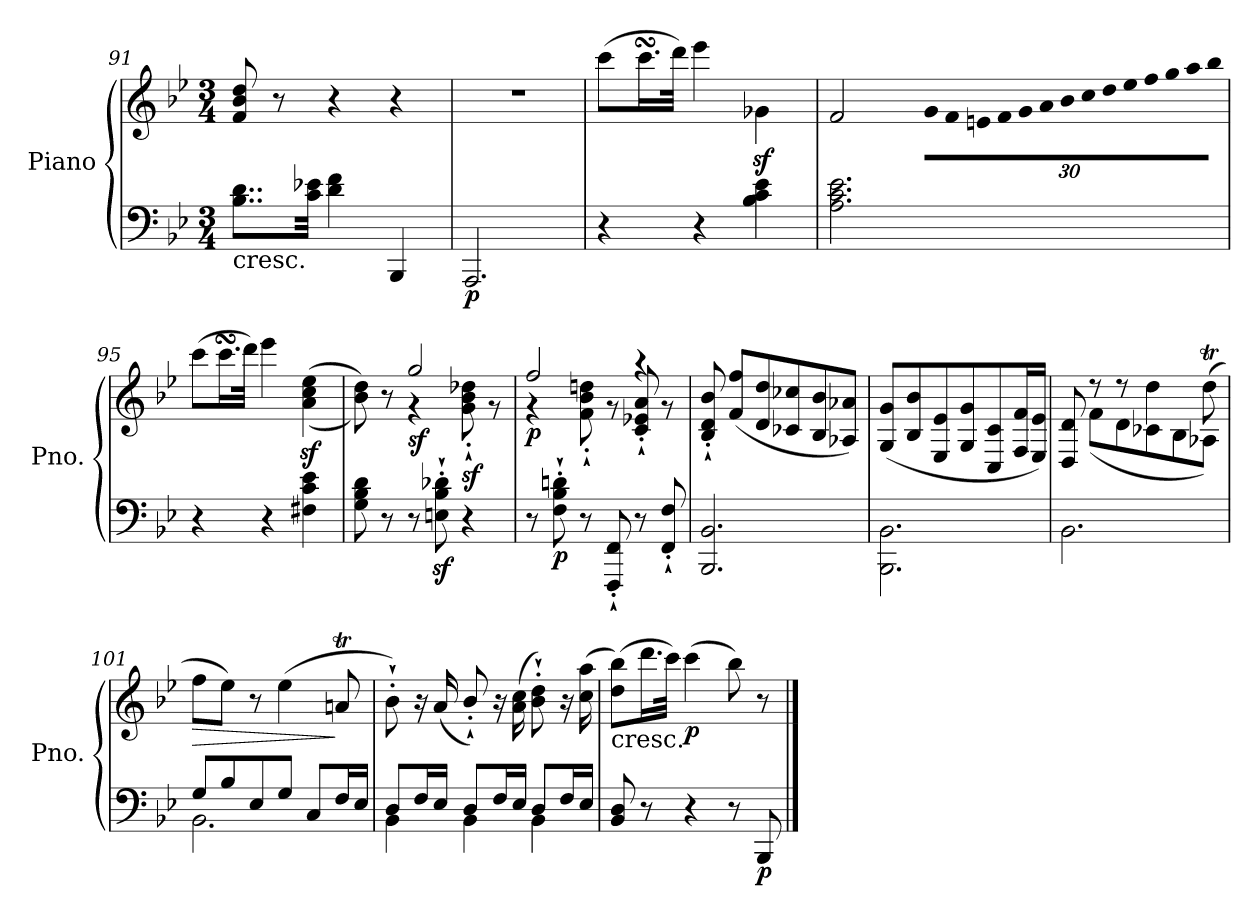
**kern	**kern	**dynam
*part1	*part1	*part1
*staff2	*staff1	*staff1/2
*I"Piano	*	*
*I'Pno.	*	*
*clefF4	*clefG2	*
*k[b-e-]	*k[b-e-]	*
*B-:	*B-:	*
*M3/4	*M3/4	*
=91	=91	=91
!LO:TX:b:t=cresc.	!	!
8..B-\ 8..d\L	8f/ 8b-/ 8dd/	.
.	8r	.
32c\ 32e-X\Jkk	.	.
4d\ 4f\	4r	.
4BBB-/	4r	.
=92	=92	=92
!	!	!LO:DY:b=2
2.AAA/	2.r	p
=93	=93	=93
4r	(<8ccc\L	.
.	16.cccsSSS\L	.
.	32ddd\JJk)	.
4r	4eee-\	.
4B-\ 4c\ 4e-\	4g-Xz<\	.
!!LO:PB:g=z
=94	=94	=94
2.A\ 2.c\ 2.e-\	2f/	.
*	*Xbrackettup	*
!	!LO:N:vis=32	!
.	960%17g\LLL	.
!	!LO:N:vis=32	!
.	960%17f\	.
!	!LO:N:vis=32	!
.	960%17en\	.
!	!LO:N:vis=32	!
.	960%17f\	.
!	!LO:N:vis=32	!
.	960%17g\	.
!	!LO:N:vis=32	!
.	960%17a\	.
!	!LO:N:vis=32	!
.	960%17b-\	.
!	!LO:N:vis=32	!
.	960%17cc\	.
!	!LO:N:vis=32	!
.	960%17dd\	.
!	!LO:N:vis=32	!
.	960%17ee-\	.
!	!LO:N:vis=32	!
.	960%17ff\	.
!	!LO:N:vis=32	!
.	960%17gg\	.
!	!LO:N:vis=32	!
.	960%17aa\	.
!	!LO:N:vis=32	!
.	960%17bb-\JJJ	.
.	480ryy	.
=95	=95	=95
4r	(<8ccc\L	.
.	16.cccsSSS\L	.
.	32ddd\JJk)	.
4r	4eee-\	.
4F#X\ 4c\ 4e-\	(<(<4a\z< 4cc\z< 4ee-\z<	.
=96	=96	=96
*	*^	*
8G\ 8B-\ 8d\	8b-\ 8dd\))	4ryy	.
8r	8r	.	.
!	!	!	!LO:DY:b
8r	2gg/	4r	sf
8En\z<'` 8B-\z<'` 8d-X\z<'`	.	.	.
!	!	!	!LO:DY:b
4r	.	8g\'` 8b-\'` 8dd-X\'`	sf
.	.	8r	.
=97	=97	=97	=97
!	!	!	!LO:DY:b
8r	2ff/	4rg	p
!	!	!	!LO:DY:b=2
8F\'` 8B-\'` 8dn\'`	.	.	p
8r	.	8f\'` 8b-\'` 8ddn\'`	.
8FFF/'` 8FF/'`	.	8r	.
8r	4r	8c/'` 8e-X/'` 8a/'`	.
8FF/'` 8F/'`	.	8r	.
*	*v	*v	*
=98	=98	=98
2.BBB-/ 2.BB-/	8B-/'` 8d/'` 8b-/'`	.
.	(<8f/ 8ff/L	.
.	8d/ 8dd/	.
.	8c-X/ 8cc-X/	.
.	8B-/ 8b-/	.
.	8A-X/ 8a-X/J)	.
!!LO:LB:g=z
=99	=99	=99
2.BBB-\ 2.BB-\	(<8G/ 8g/L	.
.	8B-/ 8b-/	.
.	8E-/ 8e-/	.
.	8G/ 8g/	.
.	8C/ 8c/	.
.	16F/ 16f/L	.
.	16E-/ 16e-/JJ)	.
=100	=100	=100
*	*^	*
2.BB-\	8D/ 8d/	8ryy	.
.	8r	(>8f\L	.
.	8r	8d\	.
.	4dd\	8c-X\	.
.	.	8B-\	.
.	(<8ddt\	8A-X\J)	.
=101	=101	=101	=101
*^	*	*	*
!	!	!	!	!LO:HP:b
*	*	*v	*v	*
2.BB-\	8G/L	8ff\L	>
.	8B-/	8ee-\J)	.
.	8E-/	8r	.
.	8G/J	(>4ee-\	.
.	8C/L	.	.
.	16F/L	8ant/	]
.	16E-/JJ	.	.
=102	=102	=102	=102
8D/L	4BB-\	8b-'`\)	.
16F/L	.	16r	.
16E-/JJ	.	(<16a/	.
8D/L	4BB-\	8b-'`/)	.
16F/L	.	16r	.
16E-/JJ	.	(>16a\ 16cc\	.
8D/L	4BB-\	8b-\'` 8dd\'`)	.
16F/L	.	16r	.
16E-/JJ	.	(>16cc\ 16aa\	.
*v	*v	*	*
=103	=103	=103
!	!LO:TX:b:t=cresc.	!
8BB-/ 8D/	(>8dd\ 8bb-\L)	.
8r	16.ddd\L	.
.	32ccc\JJk)	.
!	!	!LO:DY:b
4r	(>4ccc\	p
8r	8bb-\)	.
!	!	!LO:DY:b=2
8BBB-/	8r	p
==	==	==
*-	*-	*-
